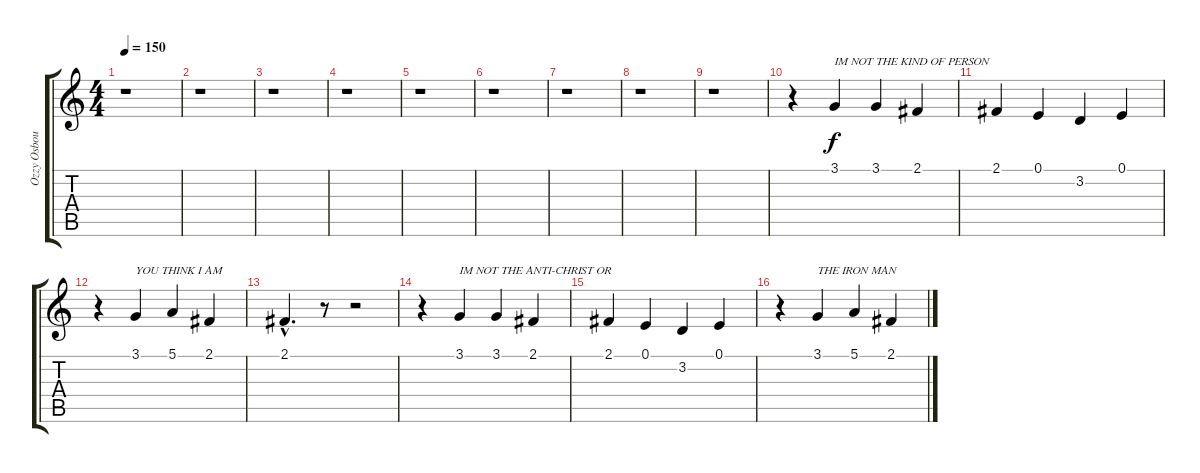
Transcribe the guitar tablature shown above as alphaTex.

\track ("Ozzy Osbourne " "Ozzy Osbou") {instrument tenorsax}
\staff {score tabs}
\tuning (E4 B3 G3 D3 A2 E2) {hide}
\ts (4 4)
\tempo 150
\clef g2
\ks c
r.1{dy f} |
r.1 |
r.1 |
r.1 |
r.1 |
r.1 |
r.1 |
r.1 |
r.1 |
r.4 3.1.4{txt "IM NOT THE KIND OF PERSON"} 3.1.4 2.1.4 |
2.1.4 0.1.4 3.2.4 0.1.4 |
r.4 3.1.4{txt "YOU THINK I AM"} 5.1.4 2.1.4 |
2.1{hac}.4{d} r.8 r.2 |
r.4 3.1.4{txt "IM NOT THE ANTI-CHRIST OR"} 3.1.4 2.1.4 |
2.1.4 0.1.4 3.2.4 0.1.4 |
r.4 3.1.4{txt "THE IRON MAN"} 5.1.4 2.1.4
